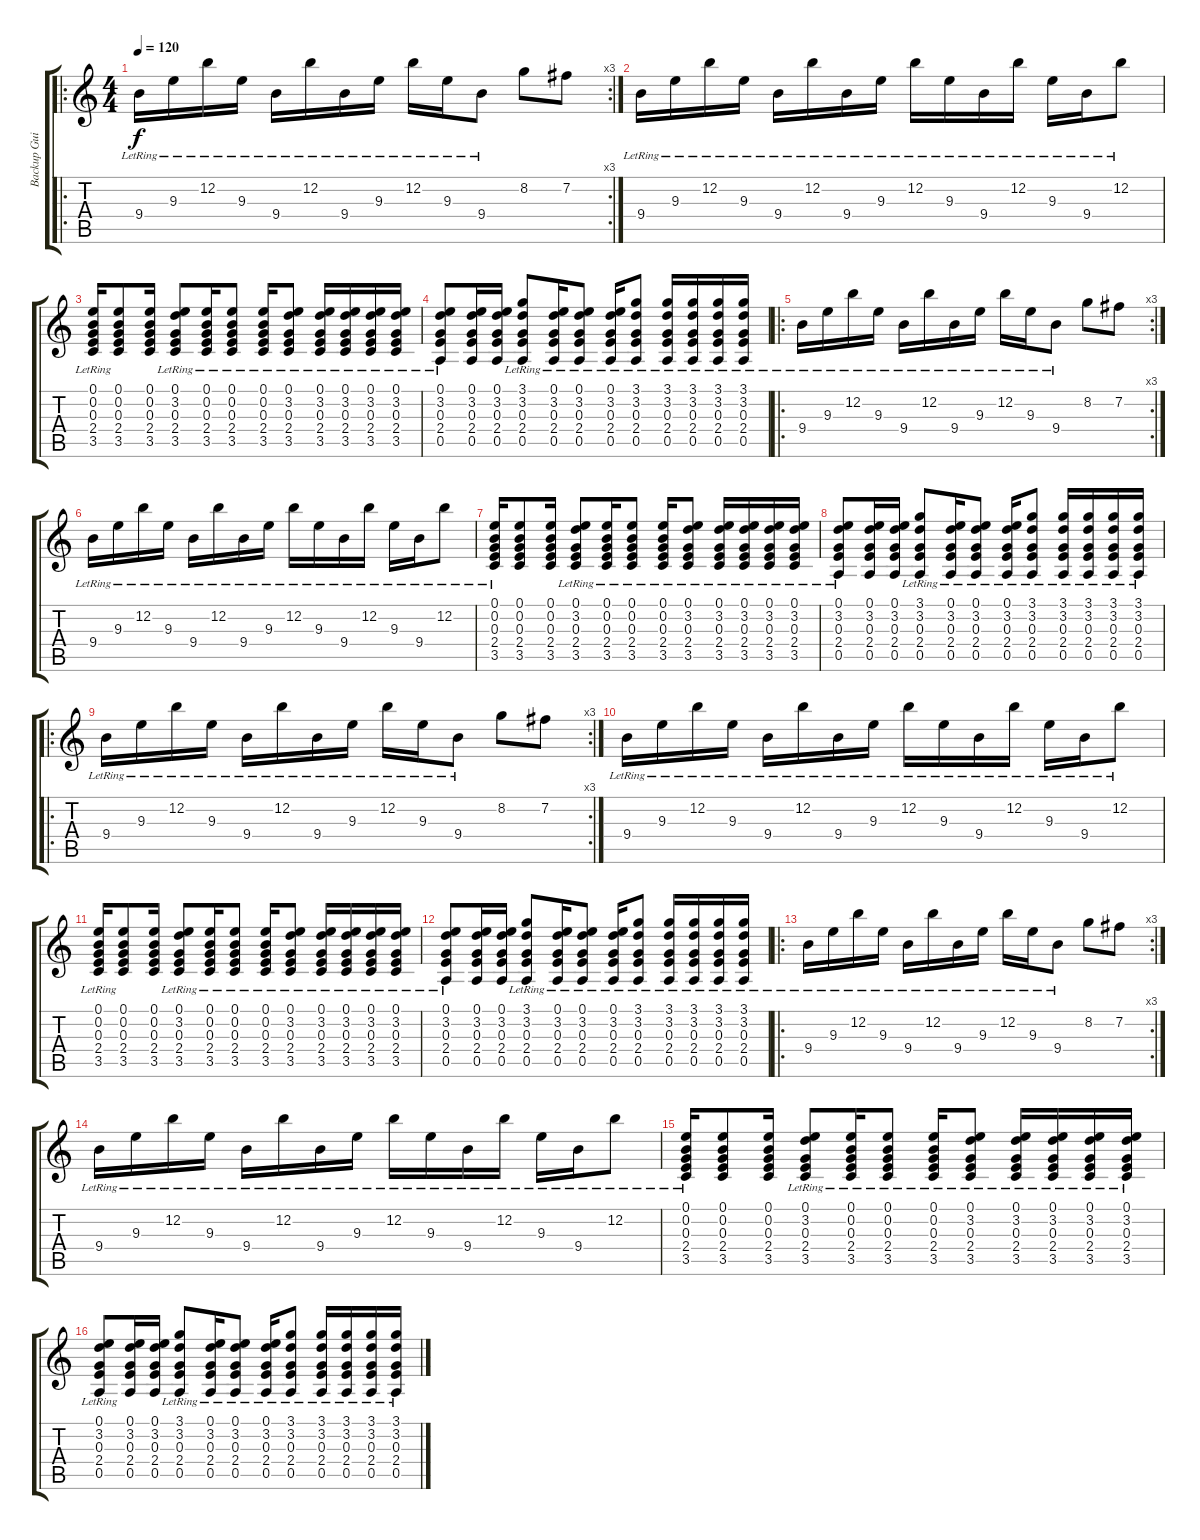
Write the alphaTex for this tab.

\track ("Backup Guitar" "Backup Gui") {instrument electricguitarclean}
\staff {score tabs}
\tuning (E4 B3 G3 D3 A2 E2) {hide}
\ro
\rc 3
\ts (4 4)
\tempo 120
\tempo 90
\tempo 120
\clef g2
\ks c
9.4{lr}.16{dy f instrument electricguitarclean} 9.3{lr}.16 12.2{lr}.16 9.3{lr}.16 9.4{lr}.16 12.2{lr}.16 9.4{lr}.16 9.3{lr}.16 12.2{lr}.16 9.3{lr}.16 9.4{lr}.8 8.2.8 7.2.8 |
9.4{lr}.16 9.3{lr}.16 12.2{lr}.16 9.3{lr}.16 9.4{lr}.16 12.2{lr}.16 9.4{lr}.16 9.3{lr}.16 12.2{lr}.16 9.3{lr}.16 9.4{lr}.16 12.2{lr}.16 9.3{lr}.16 9.4{lr}.16 12.2{lr}.8 |
(0.1 0.2 0.3 2.4{lr} 3.5{lr}).16 (0.1 0.2 0.3 2.4 3.5).8 (0.1 0.2 0.3 2.4 3.5).16 (0.1 3.2{lr} 0.3{lr} 2.4 3.5).8 (0.1 0.2 0.3 2.4{lr} 3.5{lr}).16 (0.1{lr} 0.2{lr} 0.3 2.4 3.5).8 (0.1 0.2 0.3 2.4{lr} 3.5{lr}).16 (0.1 3.2{lr} 0.3{lr} 2.4 3.5).8 (0.1 3.2 0.3 2.4{lr} 3.5{lr}).16 (0.1 3.2{lr} 0.3{lr} 2.4 3.5).16 (0.1 3.2 0.3 2.4{lr} 3.5{lr}).16 (0.1 3.2{lr} 0.3{lr} 2.4 3.5).16 |
(0.1 3.2 0.3 2.4{lr} 0.5{lr}).8 (0.1 3.2 0.3 2.4 0.5).16 (0.1 3.2 0.3 2.4 0.5).16 (3.1 3.2{lr} 0.3{lr} 2.4 0.5).8 (0.1 3.2 0.3 2.4{lr} 0.5{lr}).16 (0.1{lr} 3.2{lr} 0.3 2.4 0.5).8 (0.1 3.2 0.3 2.4{lr} 0.5{lr}).16 (3.1 3.2{lr} 0.3{lr} 2.4 0.5).8 (3.1 3.2 0.3 2.4{lr} 0.5{lr}).16 (3.1 3.2{lr} 0.3{lr} 2.4 0.5).16 (3.1 3.2 0.3 2.4{lr} 0.5{lr}).16 (3.1 3.2{lr} 0.3{lr} 2.4 0.5).16 |
\ro
\rc 3
9.4{lr}.16 9.3{lr}.16 12.2{lr}.16 9.3{lr}.16 9.4{lr}.16 12.2{lr}.16 9.4{lr}.16 9.3{lr}.16 12.2{lr}.16 9.3{lr}.16 9.4{lr}.8 8.2.8 7.2.8 |
9.4{lr}.16 9.3{lr}.16 12.2{lr}.16 9.3{lr}.16 9.4{lr}.16 12.2{lr}.16 9.4{lr}.16 9.3{lr}.16 12.2{lr}.16 9.3{lr}.16 9.4{lr}.16 12.2{lr}.16 9.3{lr}.16 9.4{lr}.16 12.2{lr}.8 |
(0.1 0.2 0.3 2.4{lr} 3.5{lr}).16 (0.1 0.2 0.3 2.4 3.5).8 (0.1 0.2 0.3 2.4 3.5).16 (0.1 3.2{lr} 0.3{lr} 2.4 3.5).8 (0.1 0.2 0.3 2.4{lr} 3.5{lr}).16 (0.1{lr} 0.2{lr} 0.3 2.4 3.5).8 (0.1 0.2 0.3 2.4{lr} 3.5{lr}).16 (0.1 3.2{lr} 0.3{lr} 2.4 3.5).8 (0.1 3.2 0.3 2.4{lr} 3.5{lr}).16 (0.1 3.2{lr} 0.3{lr} 2.4 3.5).16 (0.1 3.2 0.3 2.4{lr} 3.5{lr}).16 (0.1 3.2{lr} 0.3{lr} 2.4 3.5).16 |
(0.1 3.2 0.3 2.4{lr} 0.5{lr}).8 (0.1 3.2 0.3 2.4 0.5).16 (0.1 3.2 0.3 2.4 0.5).16 (3.1 3.2{lr} 0.3{lr} 2.4 0.5).8 (0.1 3.2 0.3 2.4{lr} 0.5{lr}).16 (0.1{lr} 3.2{lr} 0.3 2.4 0.5).8 (0.1 3.2 0.3 2.4{lr} 0.5{lr}).16 (3.1 3.2{lr} 0.3{lr} 2.4 0.5).8 (3.1 3.2 0.3 2.4{lr} 0.5{lr}).16 (3.1 3.2{lr} 0.3{lr} 2.4 0.5).16 (3.1 3.2 0.3 2.4{lr} 0.5{lr}).16 (3.1 3.2{lr} 0.3{lr} 2.4 0.5).16 |
\ro
\rc 3
9.4{lr}.16 9.3{lr}.16 12.2{lr}.16 9.3{lr}.16 9.4{lr}.16 12.2{lr}.16 9.4{lr}.16 9.3{lr}.16 12.2{lr}.16 9.3{lr}.16 9.4{lr}.8 8.2.8 7.2.8 |
9.4{lr}.16 9.3{lr}.16 12.2{lr}.16 9.3{lr}.16 9.4{lr}.16 12.2{lr}.16 9.4{lr}.16 9.3{lr}.16 12.2{lr}.16 9.3{lr}.16 9.4{lr}.16 12.2{lr}.16 9.3{lr}.16 9.4{lr}.16 12.2{lr}.8 |
(0.1 0.2 0.3 2.4{lr} 3.5{lr}).16 (0.1 0.2 0.3 2.4 3.5).8 (0.1 0.2 0.3 2.4 3.5).16 (0.1 3.2{lr} 0.3{lr} 2.4 3.5).8 (0.1 0.2 0.3 2.4{lr} 3.5{lr}).16 (0.1{lr} 0.2{lr} 0.3 2.4 3.5).8 (0.1 0.2 0.3 2.4{lr} 3.5{lr}).16 (0.1 3.2{lr} 0.3{lr} 2.4 3.5).8 (0.1 3.2 0.3 2.4{lr} 3.5{lr}).16 (0.1 3.2{lr} 0.3{lr} 2.4 3.5).16 (0.1 3.2 0.3 2.4{lr} 3.5{lr}).16 (0.1 3.2{lr} 0.3{lr} 2.4 3.5).16 |
(0.1 3.2 0.3 2.4{lr} 0.5{lr}).8 (0.1 3.2 0.3 2.4 0.5).16 (0.1 3.2 0.3 2.4 0.5).16 (3.1 3.2{lr} 0.3{lr} 2.4 0.5).8 (0.1 3.2 0.3 2.4{lr} 0.5{lr}).16 (0.1{lr} 3.2{lr} 0.3 2.4 0.5).8 (0.1 3.2 0.3 2.4{lr} 0.5{lr}).16 (3.1 3.2{lr} 0.3{lr} 2.4 0.5).8 (3.1 3.2 0.3 2.4{lr} 0.5{lr}).16 (3.1 3.2{lr} 0.3{lr} 2.4 0.5).16 (3.1 3.2 0.3 2.4{lr} 0.5{lr}).16 (3.1 3.2{lr} 0.3{lr} 2.4 0.5).16 |
\ro
\rc 3
9.4{lr}.16 9.3{lr}.16 12.2{lr}.16 9.3{lr}.16 9.4{lr}.16 12.2{lr}.16 9.4{lr}.16 9.3{lr}.16 12.2{lr}.16 9.3{lr}.16 9.4{lr}.8 8.2.8 7.2.8 |
9.4{lr}.16 9.3{lr}.16 12.2{lr}.16 9.3{lr}.16 9.4{lr}.16 12.2{lr}.16 9.4{lr}.16 9.3{lr}.16 12.2{lr}.16 9.3{lr}.16 9.4{lr}.16 12.2{lr}.16 9.3{lr}.16 9.4{lr}.16 12.2{lr}.8 |
(0.1 0.2 0.3 2.4{lr} 3.5{lr}).16 (0.1 0.2 0.3 2.4 3.5).8 (0.1 0.2 0.3 2.4 3.5).16 (0.1 3.2{lr} 0.3{lr} 2.4 3.5).8 (0.1 0.2 0.3 2.4{lr} 3.5{lr}).16 (0.1{lr} 0.2{lr} 0.3 2.4 3.5).8 (0.1 0.2 0.3 2.4{lr} 3.5{lr}).16 (0.1 3.2{lr} 0.3{lr} 2.4 3.5).8 (0.1 3.2 0.3 2.4{lr} 3.5{lr}).16 (0.1 3.2{lr} 0.3{lr} 2.4 3.5).16 (0.1 3.2 0.3 2.4{lr} 3.5{lr}).16 (0.1 3.2{lr} 0.3{lr} 2.4 3.5).16 |
(0.1 3.2 0.3 2.4{lr} 0.5{lr}).8 (0.1 3.2 0.3 2.4 0.5).16 (0.1 3.2 0.3 2.4 0.5).16 (3.1 3.2{lr} 0.3{lr} 2.4 0.5).8 (0.1 3.2 0.3 2.4{lr} 0.5{lr}).16 (0.1{lr} 3.2{lr} 0.3 2.4 0.5).8 (0.1 3.2 0.3 2.4{lr} 0.5{lr}).16 (3.1 3.2{lr} 0.3{lr} 2.4 0.5).8 (3.1 3.2 0.3 2.4{lr} 0.5{lr}).16 (3.1 3.2{lr} 0.3{lr} 2.4 0.5).16 (3.1 3.2 0.3 2.4{lr} 0.5{lr}).16 (3.1 3.2{lr} 0.3{lr} 2.4 0.5).16
